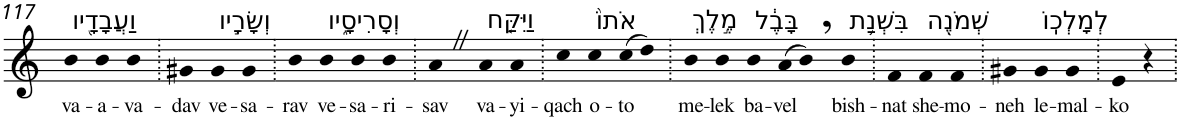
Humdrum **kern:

**kern	**text
*part1	*part1
*staff1	*staff1
*I"Piano	*
*I'Pno	*
!!LO:PB:g=z
*clefG2	*
*k[]	*
=117	=117
!LO:TX:a:t=וַעֲבָדָ֖יו	!
!	!LO:LY:b
4b	va-
!	!LO:LY:b
4b	-a-
!	!LO:LY:b
4b	-va-
=118.	=118.
!	!LO:LY:b
4g#X	-dav
!LO:TX:a:t=וְשָׂרָ֣יו	!
!	!LO:LY:b
4g#	ve-
!	!LO:LY:b
4g#	-sa-
=119.	=119.
!	!LO:LY:b
4b	-rav
!LO:TX:a:t=וְסָרִיסָ֑יו	!
!	!LO:LY:b
4b	ve-
!	!LO:LY:b
4b	-sa-
!	!LO:LY:b
4b	-ri-
=120.	=120.
!	!LO:LY:b
4aZ	-sav
!LO:TX:a:t=וַיִּקַּ֤ח	!
!	!LO:LY:b
4a	va-
!	!LO:LY:b
4a	-yi-
=121.	=121.
!	!LO:LY:b
4cc	-qach
!LO:TX:a:t=אֹתוֹ֙	!
!	!LO:LY:b
4cc	o-
!	!LO:LY:b
(>8cc	-to
8dd)	.
=122.	=122.
!LO:TX:a:t=מֶ֣לֶךְ	!
!	!LO:LY:b
4b	me-
!	!LO:LY:b
4b	-lek
!LO:TX:a:t=בָּבֶ֔ל	!
!	!LO:LY:b
4b	ba-
!	!LO:LY:b
(>8a	-vel
8b,)	.
!LO:TX:a:t=בִּשְׁנַ֥ת	!
!	!LO:LY:b
4b	bish-
=123.	=123.
!	!LO:LY:b
4f	-nat
!LO:TX:a:t=שְׁמֹנֶ֖ה	!
!	!LO:LY:b
4f	she-
!	!LO:LY:b
4f	-mo-
=124.	=124.
!	!LO:LY:b
4g#X	-neh
!LO:TX:a:t=לְמָלְכֽוֹ	!
!	!LO:LY:b
4g#	le-
!	!LO:LY:b
4g#	-mal-
=125.	=125.
!	!LO:LY:b
4e	-ko
4r	.
=.	=.
*-	*-
